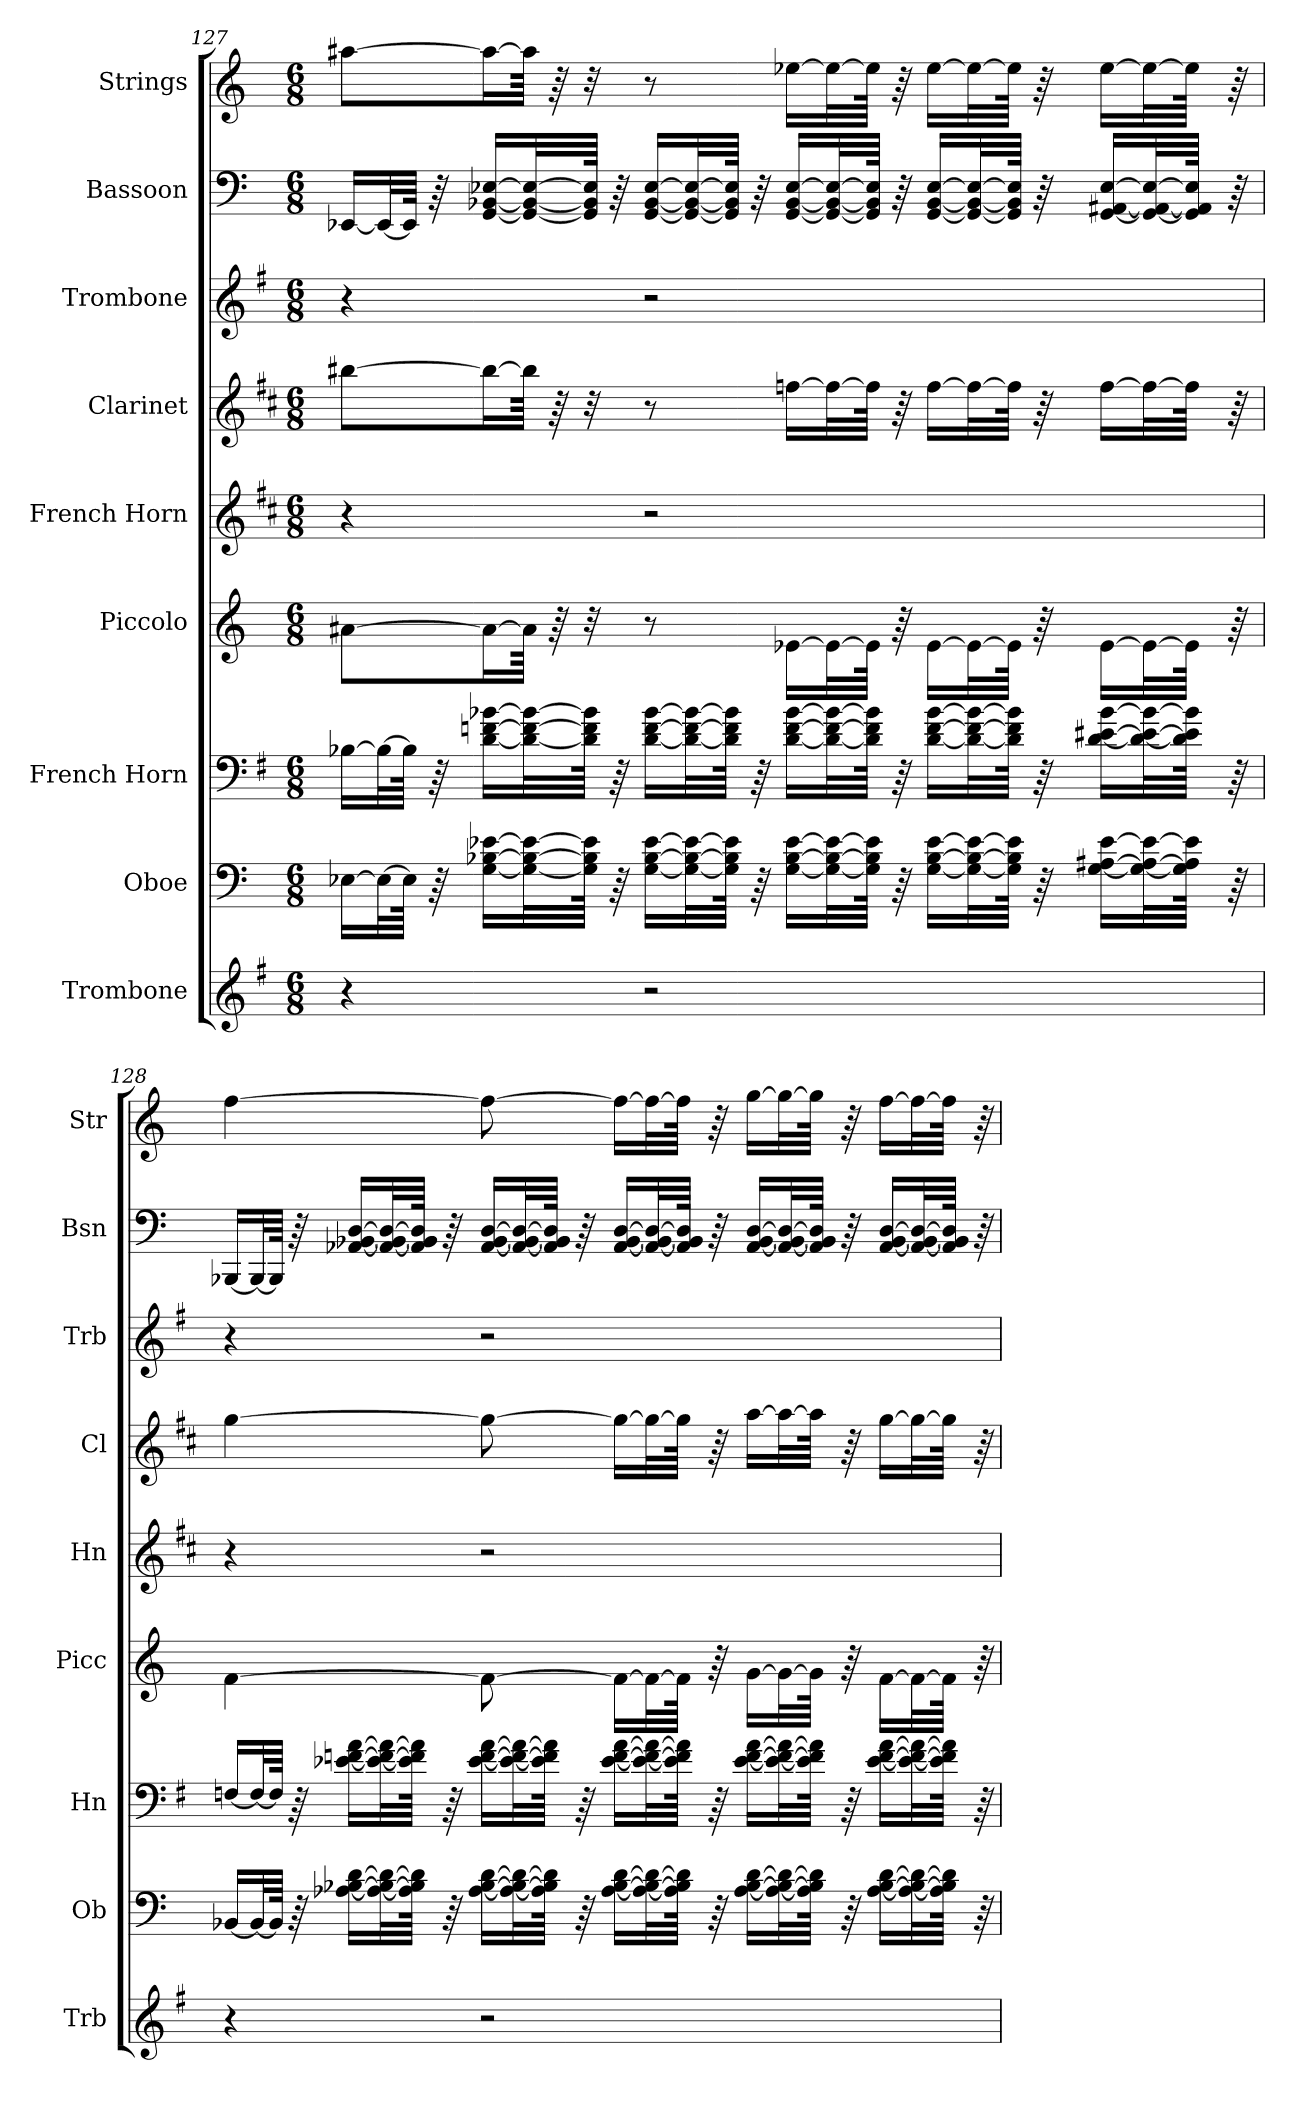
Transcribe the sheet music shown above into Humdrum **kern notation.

**kern	**kern	**kern	**kern	**kern	**kern	**kern	**kern	**kern
*part9	*part8	*part7	*part6	*part5	*part4	*part3	*part2	*part1
*staff9	*staff8	*staff7	*staff6	*staff5	*staff4	*staff3	*staff2	*staff1
*I"Trombone	*I"Oboe	*I"French Horn	*I"Piccolo	*I"French Horn	*I"Clarinet	*I"Trombone	*I"Bassoon	*I"Strings
*I'Trb	*I'Ob	*I'Hn	*I'Picc	*I'Hn	*I'Cl	*I'Trb	*I'Bsn	*I'Str
!!LO:PB:g=z
*clefG2	*clefF4	*clefF4	*clefG2	*clefG2	*clefG2	*clefG2	*clefF4	*clefG2
*	*	*ITrd4c7	*ITrd-7c-12	*ITrd4c7	*ITrd1c2	*	*	*
*k[f#]	*k[]	*k[]	*k[]	*k[f#]	*k[]	*k[f#]	*k[]	*k[]
*M6/8	*M6/8	*M6/8	*M6/8	*M6/8	*M6/8	*M6/8	*M6/8	*M6/8
=127	=127	=127	=127	=127	=127	=127	=127	=127
4r	[16E-X\LL	[16E-X\LL	[8aa#X\L	4r	[8aa#X\L	4r	[16EE-X/LL	[8aa#X\L
.	32E-\L_	32E-\L_	.	.	.	.	32EE-/L_	.
.	64E-\JJJk]	64E-\JJJk]	.	.	.	.	64EE-/JJJk]	.
.	64r	64r	.	.	.	.	64r	.
.	[16G\ [16B-X\ [16e-X\LL	[16G\ [16B-X\ [16e-X\LL	16aa#\L_	.	16aa#\L_	.	[16GG/ [16BB-X/ [16E-X/LL	16aa#\L_
.	32G\_ 32B-\_ 32e-\_L	32G\_ 32B-\_ 32e-\_L	64aa#\JJkk]	.	64aa#\JJkk]	.	32GG/_ 32BB-/_ 32E-/_L	64aa#\JJkk]
.	.	.	64r	.	64r	.	.	64r
.	64G\] 64B-\] 64e-\]JJJk	64G\] 64B-\] 64e-\]JJJk	32r	.	32r	.	64GG/] 64BB-/] 64E-/]JJJk	32r
.	64r	64r	.	.	.	.	64r	.
2r	[16G\ [16B-\ [16e-\LL	[16G\ [16B-\ [16e-\LL	8r	2r	8r	2r	[16GG/ [16BB-/ [16E-/LL	8r
.	32G\_ 32B-\_ 32e-\_L	32G\_ 32B-\_ 32e-\_L	.	.	.	.	32GG/_ 32BB-/_ 32E-/_L	.
.	64G\] 64B-\] 64e-\]JJJk	64G\] 64B-\] 64e-\]JJJk	.	.	.	.	64GG/] 64BB-/] 64E-/]JJJk	.
.	64r	64r	.	.	.	.	64r	.
.	[16G\ [16B-\ [16e-\LL	[16G\ [16B-\ [16e-\LL	[16ee-X\LL	.	[16ee-X\LL	.	[16GG/ [16BB-/ [16E-/LL	[16ee-X\LL
.	32G\_ 32B-\_ 32e-\_L	32G\_ 32B-\_ 32e-\_L	32ee-\L_	.	32ee-\L_	.	32GG/_ 32BB-/_ 32E-/_L	32ee-\L_
.	64G\] 64B-\] 64e-\]JJJk	64G\] 64B-\] 64e-\]JJJk	64ee-\JJJk]	.	64ee-\JJJk]	.	64GG/] 64BB-/] 64E-/]JJJk	64ee-\JJJk]
.	64r	64r	64r	.	64r	.	64r	64r
.	[16G\ [16B-\ [16e-\LL	[16G\ [16B-\ [16e-\LL	[16ee-\LL	.	[16ee-\LL	.	[16GG/ [16BB-/ [16E-/LL	[16ee-\LL
.	32G\_ 32B-\_ 32e-\_L	32G\_ 32B-\_ 32e-\_L	32ee-\L_	.	32ee-\L_	.	32GG/_ 32BB-/_ 32E-/_L	32ee-\L_
.	64G\] 64B-\] 64e-\]JJJk	64G\] 64B-\] 64e-\]JJJk	64ee-\JJJk]	.	64ee-\JJJk]	.	64GG/] 64BB-/] 64E-/]JJJk	64ee-\JJJk]
.	64r	64r	64r	.	64r	.	64r	64r
.	[16G\ [16A#X\ [16e-\LL	[16G\ [16A#X\ [16e-\LL	[16ee-\LL	.	[16ee-\LL	.	[16GG/ [16AA#X/ [16E-/LL	[16ee-\LL
.	32G\_ 32A#\_ 32e-\_L	32G\_ 32A#\_ 32e-\_L	32ee-\L_	.	32ee-\L_	.	32GG/_ 32AA#/_ 32E-/_L	32ee-\L_
.	64G\] 64A#\] 64e-\]JJJk	64G\] 64A#\] 64e-\]JJJk	64ee-\JJJk]	.	64ee-\JJJk]	.	64GG/] 64AA#/] 64E-/]JJJk	64ee-\JJJk]
.	64r	64r	64r	.	64r	.	64r	64r
!!LO:PB:g=z
=128	=128	=128	=128	=128	=128	=128	=128	=128
4r	[16BB-X/LL	[16BB-X/LL	[4ff\	4r	[4ff\	4r	[16BBB-X/LL	[4ff\
.	32BB-/L_	32BB-/L_	.	.	.	.	32BBB-/L_	.
.	64BB-/JJJk]	64BB-/JJJk]	.	.	.	.	64BBB-/JJJk]	.
.	64r	64r	.	.	.	.	64r	.
.	[16A-X\ [16B-X\ [16d\LL	[16A-X\ [16B-X\ [16d\LL	.	.	.	.	[16AA-X/ [16BB-X/ [16D/LL	.
.	32A-\_ 32B-\_ 32d\_L	32A-\_ 32B-\_ 32d\_L	.	.	.	.	32AA-/_ 32BB-/_ 32D/_L	.
.	64A-\] 64B-\] 64d\]JJJk	64A-\] 64B-\] 64d\]JJJk	.	.	.	.	64AA-/] 64BB-/] 64D/]JJJk	.
.	64r	64r	.	.	.	.	64r	.
2r	[16A-\ [16B-\ [16d\LL	[16A-\ [16B-\ [16d\LL	8ff\_	2r	8ff\_	2r	[16AA-/ [16BB-/ [16D/LL	8ff\_
.	32A-\_ 32B-\_ 32d\_L	32A-\_ 32B-\_ 32d\_L	.	.	.	.	32AA-/_ 32BB-/_ 32D/_L	.
.	64A-\] 64B-\] 64d\]JJJk	64A-\] 64B-\] 64d\]JJJk	.	.	.	.	64AA-/] 64BB-/] 64D/]JJJk	.
.	64r	64r	.	.	.	.	64r	.
.	[16A-\ [16B-\ [16d\LL	[16A-\ [16B-\ [16d\LL	16ff\LL_	.	16ff\LL_	.	[16AA-/ [16BB-/ [16D/LL	16ff\LL_
.	32A-\_ 32B-\_ 32d\_L	32A-\_ 32B-\_ 32d\_L	32ff\L_	.	32ff\L_	.	32AA-/_ 32BB-/_ 32D/_L	32ff\L_
.	64A-\] 64B-\] 64d\]JJJk	64A-\] 64B-\] 64d\]JJJk	64ff\JJJk]	.	64ff\JJJk]	.	64AA-/] 64BB-/] 64D/]JJJk	64ff\JJJk]
.	64r	64r	64r	.	64r	.	64r	64r
.	[16A-\ [16B-\ [16d\LL	[16A-\ [16B-\ [16d\LL	[16gg\LL	.	[16gg\LL	.	[16AA-/ [16BB-/ [16D/LL	[16gg\LL
.	32A-\_ 32B-\_ 32d\_L	32A-\_ 32B-\_ 32d\_L	32gg\L_	.	32gg\L_	.	32AA-/_ 32BB-/_ 32D/_L	32gg\L_
.	64A-\] 64B-\] 64d\]JJJk	64A-\] 64B-\] 64d\]JJJk	64gg\JJJk]	.	64gg\JJJk]	.	64AA-/] 64BB-/] 64D/]JJJk	64gg\JJJk]
.	64r	64r	64r	.	64r	.	64r	64r
.	[16A-\ [16B-\ [16d\LL	[16A-\ [16B-\ [16d\LL	[16ff\LL	.	[16ff\LL	.	[16AA-/ [16BB-/ [16D/LL	[16ff\LL
.	32A-\_ 32B-\_ 32d\_L	32A-\_ 32B-\_ 32d\_L	32ff\L_	.	32ff\L_	.	32AA-/_ 32BB-/_ 32D/_L	32ff\L_
.	64A-\] 64B-\] 64d\]JJJk	64A-\] 64B-\] 64d\]JJJk	64ff\JJJk]	.	64ff\JJJk]	.	64AA-/] 64BB-/] 64D/]JJJk	64ff\JJJk]
.	64r	64r	64r	.	64r	.	64r	64r
=	=	=	=	=	=	=	=	=
*-	*-	*-	*-	*-	*-	*-	*-	*-
